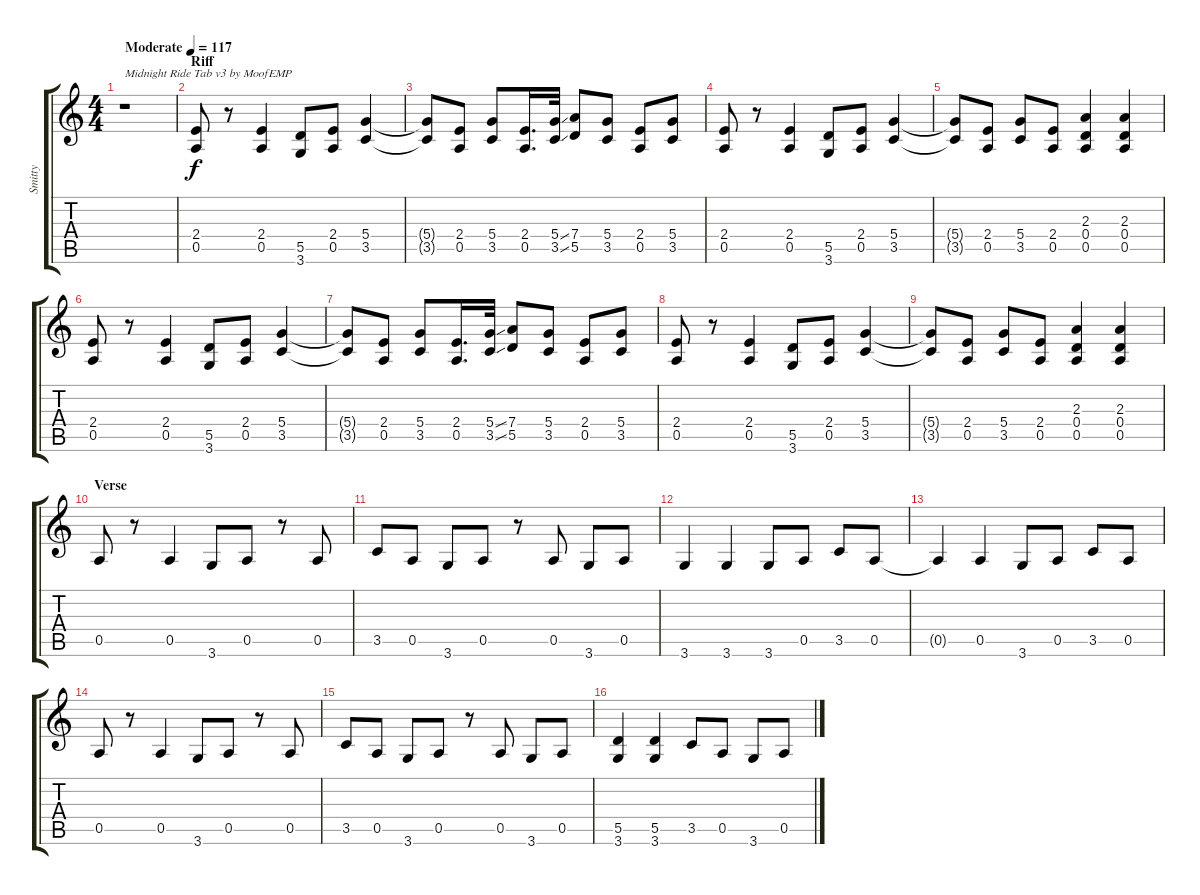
\track ("Smitty" "Smitty") {instrument distortionguitar}
\staff {score tabs}
\tuning (E4 B3 G3 D3 A2 E2) {hide}
\ts (4 4)
\tempo (117 "Moderate")
\clef g2
\ks c
r.1{txt "Midnight Ride Tab v3 by MoofEMP" dy f instrument distortionguitar} |
\section ("" "Riff")
(2.4 0.5).8 r.8 (2.4 0.5).4 (5.5 3.6).8 (2.4 0.5).8 (5.4 3.5).4 |
(5.4{t} 3.5{t}).8 (2.4 0.5).8 (5.4 3.5).8 (2.4 0.5).16{d} (5.4{ss} 3.5{ss}).32 (7.4 5.5).8 (5.4 3.5).8 (2.4 0.5).8 (5.4 3.5).8 |
(2.4 0.5).8 r.8 (2.4 0.5).4 (5.5 3.6).8 (2.4 0.5).8 (5.4 3.5).4 |
(5.4{t} 3.5{t}).8 (2.4 0.5).8 (5.4 3.5).8 (2.4 0.5).8 (2.3 0.4 0.5).4 (2.3 0.4 0.5).4 |
(2.4 0.5).8 r.8 (2.4 0.5).4 (5.5 3.6).8 (2.4 0.5).8 (5.4 3.5).4 |
(5.4{t} 3.5{t}).8 (2.4 0.5).8 (5.4 3.5).8 (2.4 0.5).16{d} (5.4{ss} 3.5{ss}).32 (7.4 5.5).8 (5.4 3.5).8 (2.4 0.5).8 (5.4 3.5).8 |
(2.4 0.5).8 r.8 (2.4 0.5).4 (5.5 3.6).8 (2.4 0.5).8 (5.4 3.5).4 |
(5.4{t} 3.5{t}).8 (2.4 0.5).8 (5.4 3.5).8 (2.4 0.5).8 (2.3 0.4 0.5).4 (2.3 0.4 0.5).4 |
\section ("" "Verse")
0.5.8 r.8 0.5.4 3.6.8 0.5.8 r.8 0.5.8 |
3.5.8 0.5.8 3.6.8 0.5.8 r.8 0.5.8 3.6.8 0.5.8 |
3.6.4 3.6.4 3.6.8 0.5.8 3.5.8 0.5.8 |
0.5{t}.4 0.5.4 3.6.8 0.5.8 3.5.8 0.5.8 |
0.5.8 r.8 0.5.4 3.6.8 0.5.8 r.8 0.5.8 |
3.5.8 0.5.8 3.6.8 0.5.8 r.8 0.5.8 3.6.8 0.5.8 |
(5.5 3.6).4 (5.5 3.6).4 3.5.8 0.5.8 3.6.8 0.5.8
